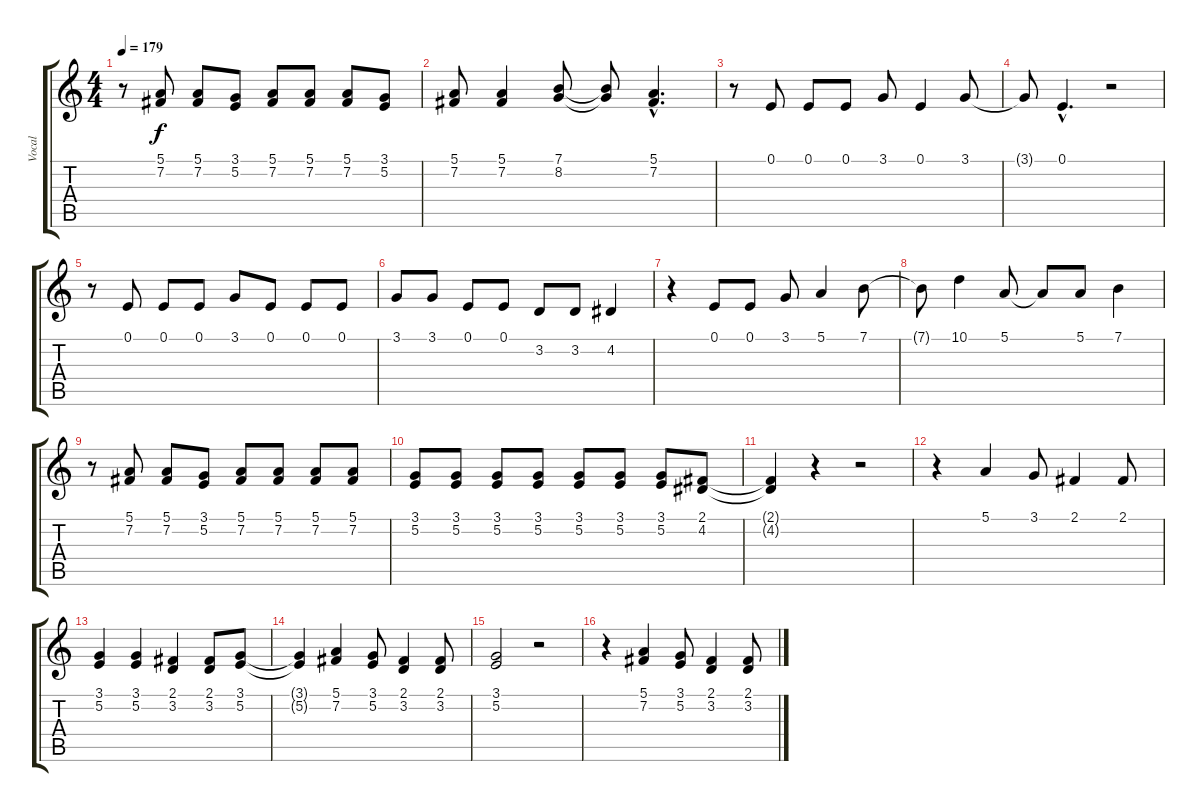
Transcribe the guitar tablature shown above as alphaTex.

\track ("Vocal" "Vocal") {instrument tenorsax}
\staff {score tabs}
\tuning (E4 B3 G3 D3 A2 E2) {hide}
\ts (4 4)
\tempo 179
\clef g2
\ks c
r.8{dy f} (5.1 7.2).8 (5.1 7.2).8 (3.1 5.2).8 (5.1 7.2).8 (5.1 7.2).8 (5.1 7.2).8 (3.1 5.2).8 |
(5.1 7.2).8 (5.1 7.2).4 (7.1 8.2).8 (7.1{t} 8.2{t}).8 (5.1{hac} 7.2{hac}).4{d} |
r.8 0.1.8 0.1.8 0.1.8 3.1.8 0.1.4 3.1.8 |
3.1{t}.8 0.1{hac}.4{d} r.2 |
r.8 0.1.8 0.1.8 0.1.8 3.1.8 0.1.8 0.1.8 0.1.8 |
3.1.8 3.1.8 0.1.8 0.1.8 3.2.8 3.2.8 4.2.4 |
r.4 0.1.8 0.1.8 3.1.8 5.1.4 7.1.8 |
7.1{t}.8 10.1.4 5.1.8 5.1{t}.8 5.1.8 7.1.4 |
r.8 (5.1 7.2).8 (5.1 7.2).8 (3.1 5.2).8 (5.1 7.2).8 (5.1 7.2).8 (5.1 7.2).8 (5.1 7.2).8 |
(3.1 5.2).8 (3.1 5.2).8 (3.1 5.2).8 (3.1 5.2).8 (3.1 5.2).8 (3.1 5.2).8 (3.1 5.2).8 (2.1 4.2).8 |
(2.1{t} 4.2{t}).4 r.4 r.2 |
r.4 5.1.4 3.1.8 2.1.4 2.1.8 |
(3.1 5.2).4 (3.1 5.2).4 (2.1 3.2).4 (2.1 3.2).8 (3.1 5.2).8 |
(3.1{t} 5.2{t}).4 (5.1 7.2).4 (3.1 5.2).8 (2.1 3.2).4 (2.1 3.2).8 |
(3.1 5.2).2 r.2 |
r.4 (5.1 7.2).4 (3.1 5.2).8 (2.1 3.2).4 (2.1 3.2).8
